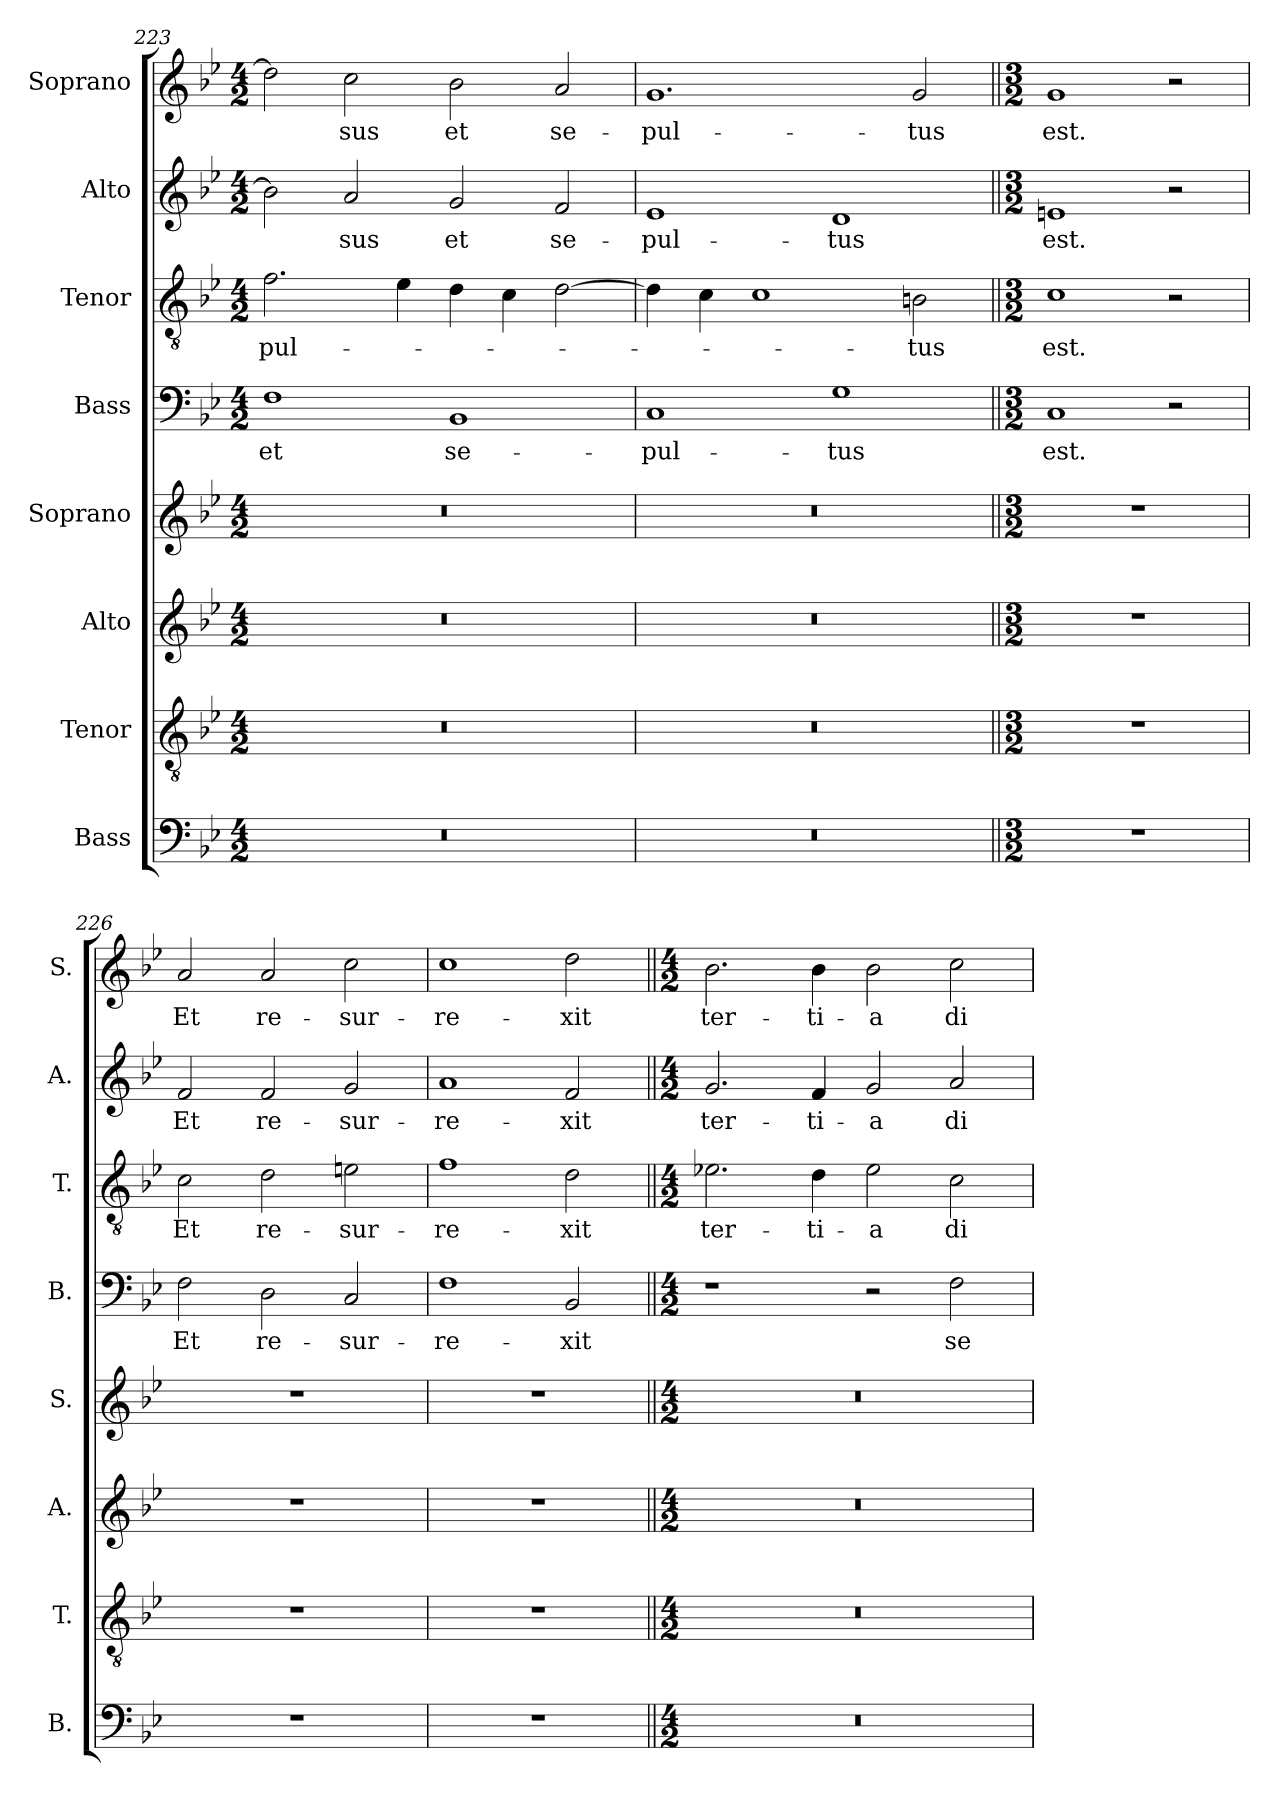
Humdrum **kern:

**kern	**kern	**kern	**kern	**kern	**text	**kern	**text	**kern	**text	**kern	**text
*part8	*part7	*part6	*part5	*part4	*part4	*part3	*part3	*part2	*part2	*part1	*part1
*staff8	*staff7	*staff6	*staff5	*staff4	*staff4	*staff3	*staff3	*staff2	*staff2	*staff1	*staff1
*I"Bass	*I"Tenor	*I"Alto	*I"Soprano	*I"Bass	*	*I"Tenor	*	*I"Alto	*	*I"Soprano	*
*I'B.	*I'T.	*I'A.	*I'S.	*I'B.	*	*I'T.	*	*I'A.	*	*I'S.	*
*clefF4	*clefGv2	*clefG2	*clefG2	*clefF4	*	*clefGv2	*	*clefG2	*	*clefG2	*
*	*ITrd7c12	*	*	*	*	*ITrd7c12	*	*	*	*	*
*k[b-e-]	*k[b-e-]	*k[b-e-]	*k[b-e-]	*k[b-e-]	*	*k[b-e-]	*	*k[b-e-]	*	*k[b-e-]	*
*B-:	*B-:	*B-:	*B-:	*B-:	*	*B-:	*	*B-:	*	*B-:	*
*M4/2	*M4/2	*M4/2	*M4/2	*M4/2	*	*M4/2	*	*M4/2	*	*M4/2	*
=223	=223	=223	=223	=223	=223	=223	=223	=223	=223	=223	=223
!LO:N:vis=1	!LO:N:vis=1	!LO:N:vis=1	!LO:N:vis=1	!	!	!	!	!	!	!	!
!	!	!	!	!	!LO:LY:b:color=#000000	!	!	!	!	!	!
!	!	!	!	!	!	!	!LO:LY:b:color=#000000	!	!	!	!
0r	0r	0r	0r	1Fi	et	2.Fi\	-pul-	2b-i\]	.	2ddi\]	.
!	!	!	!	!	!	!	!	!	!LO:LY:b:color=#000000	!	!
!	!	!	!	!	!	!	!	!	!	!	!LO:LY:b:color=#000000
.	.	.	.	.	.	.	.	2ai/	-sus	2cci\	-sus
.	.	.	.	.	.	4E-i\	.	.	.	.	.
!	!	!	!	!	!LO:LY:b:color=#000000	!	!	!	!	!	!
!	!	!	!	!	!	!	!	!	!LO:LY:b:color=#000000	!	!
!	!	!	!	!	!	!	!	!	!	!	!LO:LY:b:color=#000000
.	.	.	.	1BB-i	se-	4Di\	.	2gi/	et	2b-i\	et
.	.	.	.	.	.	4Ci\	.	.	.	.	.
!	!	!	!	!	!	!	!	!	!LO:LY:b:color=#000000	!	!
!	!	!	!	!	!	!	!	!	!	!	!LO:LY:b:color=#000000
.	.	.	.	.	.	[2Di\	.	2fi/	se-	2ai/	se-
=224	=224	=224	=224	=224	=224	=224	=224	=224	=224	=224	=224
!LO:N:vis=1	!LO:N:vis=1	!LO:N:vis=1	!LO:N:vis=1	!	!	!	!	!	!	!	!
!	!	!	!	!	!LO:LY:b:color=#000000	!	!	!	!	!	!
!	!	!	!	!	!	!	!	!	!LO:LY:b:color=#000000	!	!
!	!	!	!	!	!	!	!	!	!	!	!LO:LY:b:color=#000000
0r	0r	0r	0r	1Ci	-pul-	4Di\]	.	1e-i	-pul-	1.gi	-pul-
.	.	.	.	.	.	4Ci\	.	.	.	.	.
.	.	.	.	.	.	1Ci	.	.	.	.	.
!	!	!	!	!	!LO:LY:b:color=#000000	!	!	!	!	!	!
!	!	!	!	!	!	!	!	!	!LO:LY:b:color=#000000	!	!
.	.	.	.	1Gi	-tus	.	.	1di	-tus	.	.
!	!	!	!	!	!	!	!LO:LY:b:color=#000000	!	!	!	!
!	!	!	!	!	!	!	!	!	!	!	!LO:LY:b:color=#000000
.	.	.	.	.	.	2BBni\	-tus	.	.	2gi/	-tus
=225||	=225||	=225||	=225||	=225||	=225||	=225||	=225||	=225||	=225||	=225||	=225||
*M3/2	*M3/2	*M3/2	*M3/2	*M3/2	*	*M3/2	*	*M3/2	*	*M3/2	*
!LO:N:vis=1	!LO:N:vis=1	!LO:N:vis=1	!LO:N:vis=1	!	!	!	!	!	!	!	!
!	!	!	!	!	!LO:LY:b:color=#000000	!	!	!	!	!	!
!	!	!	!	!	!	!	!LO:LY:b:color=#000000	!	!	!	!
!	!	!	!	!	!	!	!	!	!LO:LY:b:color=#000000	!	!
!	!	!	!	!	!	!	!	!	!	!	!LO:LY:b:color=#000000
1.r	1.r	1.r	1.r	1Ci	est.	1Ci	est.	1eni	est.	1gi	est.
.	.	.	.	2r	.	2r	.	2r	.	2r	.
!!LO:LB:g=z
=226	=226	=226	=226	=226	=226	=226	=226	=226	=226	=226	=226
!LO:N:vis=1	!LO:N:vis=1	!LO:N:vis=1	!LO:N:vis=1	!	!	!	!	!	!	!	!
!	!	!	!	!	!LO:LY:b:color=#000000	!	!	!	!	!	!
!	!	!	!	!	!	!	!LO:LY:b:color=#000000	!	!	!	!
!	!	!	!	!	!	!	!	!	!LO:LY:b:color=#000000	!	!
!	!	!	!	!	!	!	!	!	!	!	!LO:LY:b:color=#000000
1.r	1.r	1.r	1.r	2Fi\	Et	2Ci\	Et	2fi/	Et	2ai/	Et
!	!	!	!	!	!LO:LY:b:color=#000000	!	!	!	!	!	!
!	!	!	!	!	!	!	!LO:LY:b:color=#000000	!	!	!	!
!	!	!	!	!	!	!	!	!	!LO:LY:b:color=#000000	!	!
!	!	!	!	!	!	!	!	!	!	!	!LO:LY:b:color=#000000
.	.	.	.	2Di\	re-	2Di\	re-	2fi/	re-	2ai/	re-
!	!	!	!	!	!LO:LY:b:color=#000000	!	!	!	!	!	!
!	!	!	!	!	!	!	!LO:LY:b:color=#000000	!	!	!	!
!	!	!	!	!	!	!	!	!	!LO:LY:b:color=#000000	!	!
!	!	!	!	!	!	!	!	!	!	!	!LO:LY:b:color=#000000
.	.	.	.	2Ci/	-sur-	2Eni\	-sur-	2gi/	-sur-	2cci\	-sur-
=227	=227	=227	=227	=227	=227	=227	=227	=227	=227	=227	=227
!LO:N:vis=1	!LO:N:vis=1	!LO:N:vis=1	!LO:N:vis=1	!	!	!	!	!	!	!	!
!	!	!	!	!	!LO:LY:b:color=#000000	!	!	!	!	!	!
!	!	!	!	!	!	!	!LO:LY:b:color=#000000	!	!	!	!
!	!	!	!	!	!	!	!	!	!LO:LY:b:color=#000000	!	!
!	!	!	!	!	!	!	!	!	!	!	!LO:LY:b:color=#000000
1.r	1.r	1.r	1.r	1Fi	-re-	1Fi	-re-	1ai	-re-	1cci	-re-
!	!	!	!	!	!LO:LY:b:color=#000000	!	!	!	!	!	!
!	!	!	!	!	!	!	!LO:LY:b:color=#000000	!	!	!	!
!	!	!	!	!	!	!	!	!	!LO:LY:b:color=#000000	!	!
!	!	!	!	!	!	!	!	!	!	!	!LO:LY:b:color=#000000
.	.	.	.	2BB-i/	-xit	2Di\	-xit	2fi/	-xit	2ddi\	-xit
=228||	=228||	=228||	=228||	=228||	=228||	=228||	=228||	=228||	=228||	=228||	=228||
*M4/2	*M4/2	*M4/2	*M4/2	*M4/2	*	*M4/2	*	*M4/2	*	*M4/2	*
!LO:N:vis=1	!LO:N:vis=1	!LO:N:vis=1	!LO:N:vis=1	!	!	!	!	!	!	!	!
!	!	!	!	!	!	!	!LO:LY:b:color=#000000	!	!	!	!
!	!	!	!	!	!	!	!	!	!LO:LY:b:color=#000000	!	!
!	!	!	!	!	!	!	!	!	!	!	!LO:LY:b:color=#000000
0r	0r	0r	0r	1r	.	2.E-Xi\	ter-	2.gi/	ter-	2.b-i\	ter-
!	!	!	!	!	!	!	!LO:LY:b:color=#000000	!	!	!	!
!	!	!	!	!	!	!	!	!	!LO:LY:b:color=#000000	!	!
!	!	!	!	!	!	!	!	!	!	!	!LO:LY:b:color=#000000
.	.	.	.	.	.	4Di\	-ti-	4fi/	-ti-	4b-i\	-ti-
!	!	!	!	!	!	!	!LO:LY:b:color=#000000	!	!	!	!
!	!	!	!	!	!	!	!	!	!LO:LY:b:color=#000000	!	!
!	!	!	!	!	!	!	!	!	!	!	!LO:LY:b:color=#000000
.	.	.	.	2r	.	2E-i\	-a	2gi/	-a	2b-i\	-a
!	!	!	!	!	!LO:LY:b:color=#000000	!	!	!	!	!	!
!	!	!	!	!	!	!	!LO:LY:b:color=#000000	!	!	!	!
!	!	!	!	!	!	!	!	!	!LO:LY:b:color=#000000	!	!
!	!	!	!	!	!	!	!	!	!	!	!LO:LY:b:color=#000000
.	.	.	.	2Fi\	se-	2Ci\	di-	2ai/	di-	2cci\	di-
=	=	=	=	=	=	=	=	=	=	=	=
*-	*-	*-	*-	*-	*-	*-	*-	*-	*-	*-	*-
